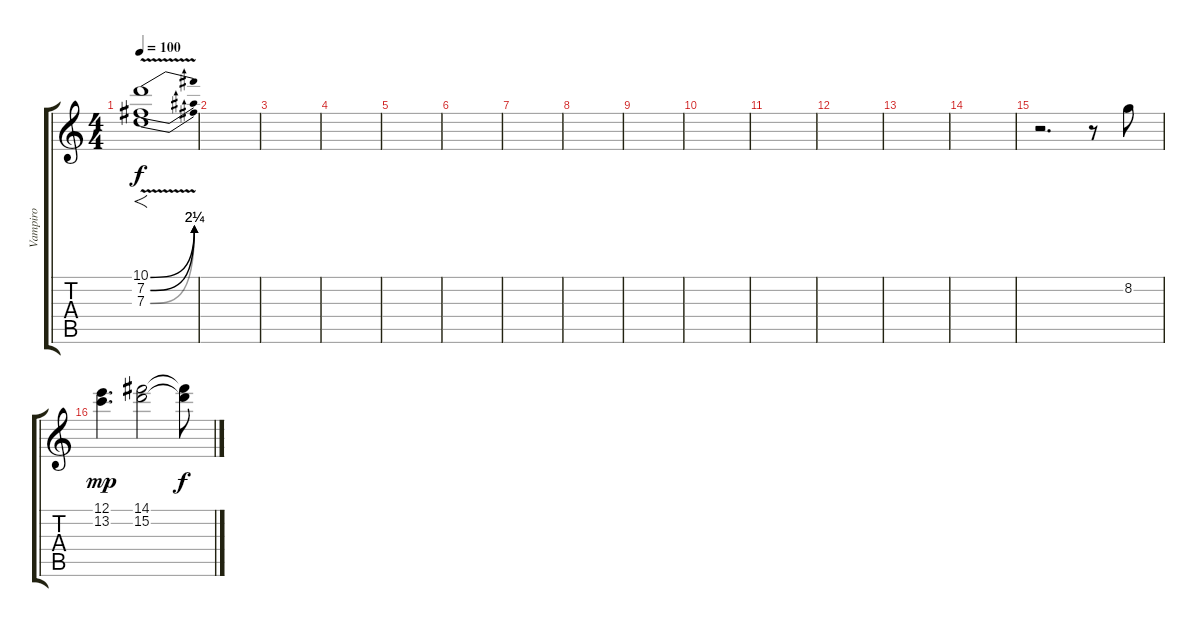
\track ("Vampiro" "Vampiro") {instrument overdrivenguitar}
\staff {score tabs}
\tuning (E4 B3 G3 D3 A2 E2) {hide}
\ts (4 4)
\tempo 100
\clef g2
\ks c
(10.1{be (bend 0 0 60 9)} 7.2{be (bend 0 0 60 9)} 7.3{be (bend 0 0 60 9) v}).1{f dy f} |
|
|
|
|
|
|
|
|
|
|
|
|
|
r.2{d} r.8 8.2.8 |
(12.1 13.2).4{d dy mp} (14.1 15.2).2 (14.1{t} 15.2{t}).8{dy f}
